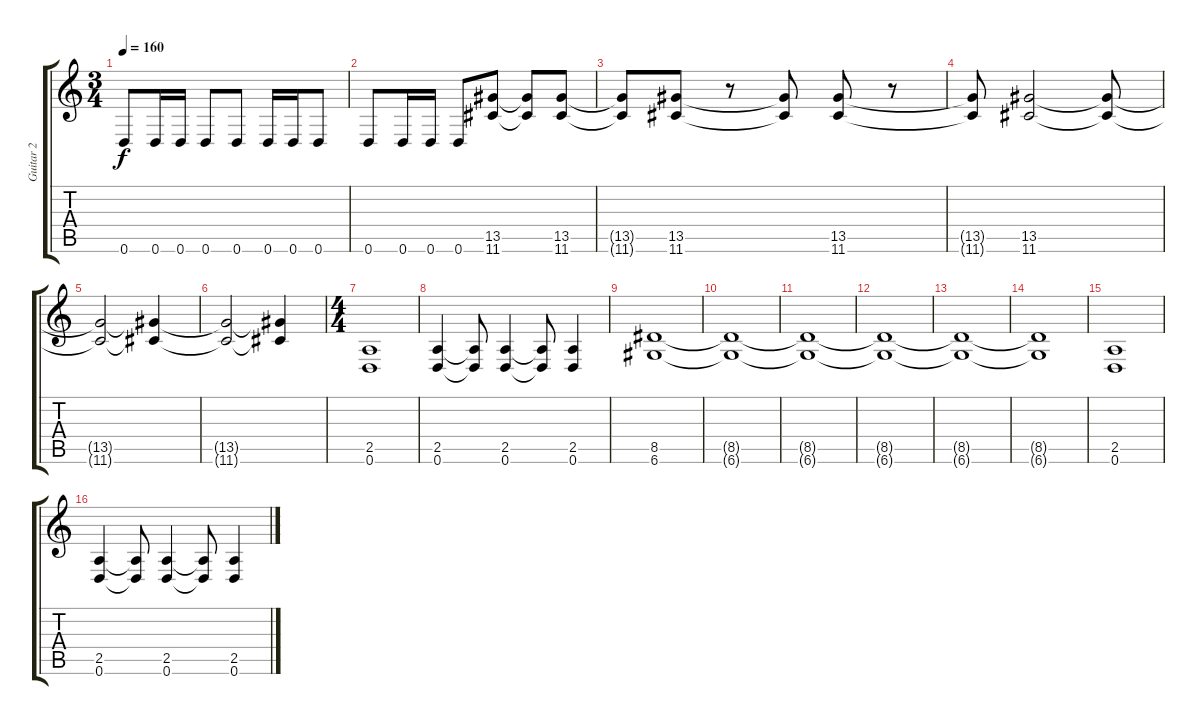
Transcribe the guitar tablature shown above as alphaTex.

\track ("Guitar 2" "Guitar 2") {instrument distortionguitar}
\staff {score tabs}
\tuning (D4 A3 F3 C3 G2 D2) {hide}
\ts (3 4)
\tempo 160
\clef g2
\ks c
0.6.8{dy f} 0.6.16 0.6.16 0.6.8 0.6.8 0.6.16 0.6.16 0.6.8 |
0.6.8 0.6.16 0.6.16 0.6.8 (13.5 11.6).8 (13.5{t} 11.6{t}).8 (13.5 11.6).8 |
(13.5{t} 11.6{t}).8 (13.5 11.6).8 r.8 (13.5{t} 11.6{t}).8 (13.5 11.6).8 r.8 |
(13.5{t} 11.6{t}).8 (13.5 11.6).2 (13.5{t} 11.6{t}).8 |
(13.5{t} 11.6{t}).2 (13.5{t} 11.6{t}).4 |
(13.5{t} 11.6{t}).2 (13.5{t} 11.6{t}).4 |
\ts (4 4)
(2.5 0.6).1 |
(2.5 0.6).4 (2.5{t} 0.6{t}).8 (2.5 0.6).4 (2.5{t} 0.6{t}).8 (2.5 0.6).4 |
(8.5 6.6).1 |
(8.5{t} 6.6{t}).1 |
(8.5{t} 6.6{t}).1 |
(8.5{t} 6.6{t}).1 |
(8.5{t} 6.6{t}).1 |
(8.5{t} 6.6{t}).1 |
(2.5 0.6).1 |
(2.5 0.6).4 (2.5{t} 0.6{t}).8 (2.5 0.6).4 (2.5{t} 0.6{t}).8 (2.5 0.6).4
